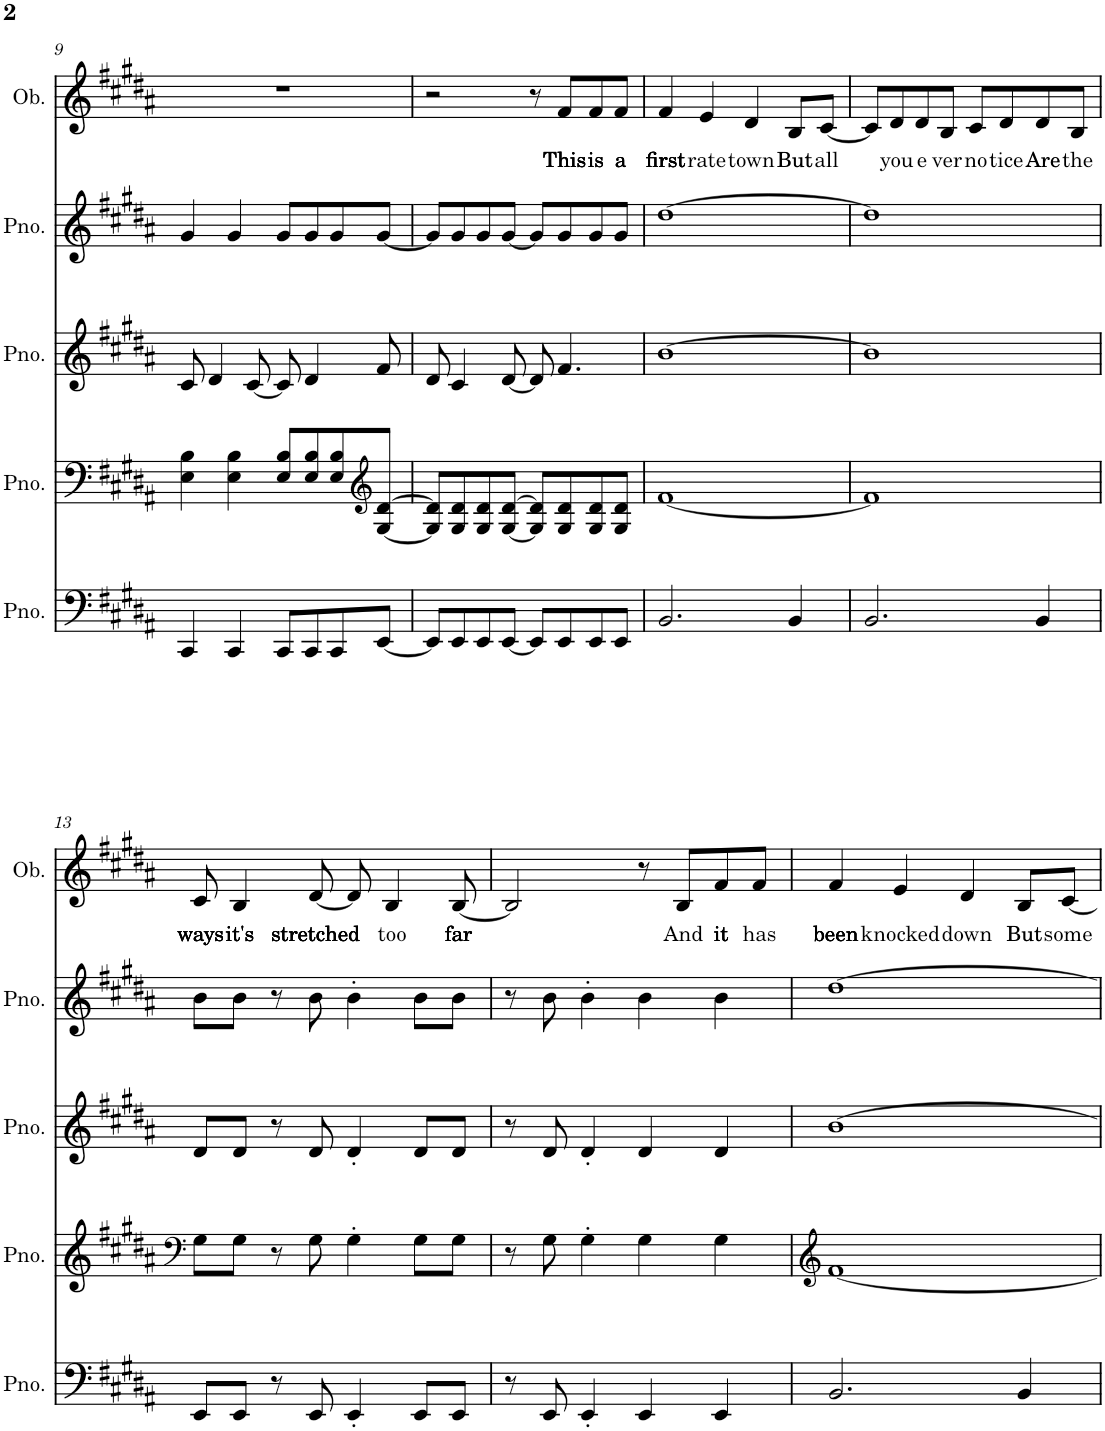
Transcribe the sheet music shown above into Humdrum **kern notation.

**kern	**kern	**kern	**kern	**kern	**text
*part5	*part4	*part3	*part2	*part1	*part1
*staff5	*staff4	*staff3	*staff2	*staff1	*staff1
*I"Piano, :bassNotes	*I"Piano, :tenorVoice	*I"Piano, :altoNotes	*I"Piano, :sopranoVoice	*I"Oboe, :soloVoice	*
*I'Pno.	*I'Pno.	*I'Pno.	*I'Pno.	*I'Ob.	*
!!LO:PB:g=z
*clefF4	*clefF4	*clefG2	*clefG2	*clefG2	*
*k[f#c#g#d#a#]	*k[f#c#g#d#a#]	*k[f#c#g#d#a#]	*k[f#c#g#d#a#]	*k[f#c#g#d#a#]	*
*M4/4	*M4/4	*M4/4	*M4/4	*M4/4	*
=9	=9	=9	=9	=9	=9
4CC#/	4E\ 4B\	8c#/	4g#/	1r	.
.	.	4d#/	.	.	.
4CC#/	4E\ 4B\	.	4g#/	.	.
.	.	[8c#/	.	.	.
8CC#/L	8E/ 8B/L	8c#/]	8g#/L	.	.
8CC#/	8E/ 8B/	4d#/	8g#/	.	.
8CC#/	8E/ 8B/	.	8g#/	.	.
*	*clefG2	*	*	*	*
[8EE/J	[8G#/ [8d#/J	8f#/	[8g#/J	.	.
=10	=10	=10	=10	=10	=10
8EE/L]	8G#/] 8d#/]L	8d#/	8g#/L]	2r	.
8EE/	8G#/ 8d#/	4c#/	8g#/	.	.
8EE/	8G#/ 8d#/	.	8g#/	.	.
[8EE/J	[8G#/ [8d#/J	[8d#/	[8g#/J	.	.
8EE/L]	8G#/] 8d#/]L	8d#/]	8g#/L]	8r	.
!	!	!	!	!	!LO:LY:b
8EE/	8G#/ 8d#/	4.f#/	8g#/	8f#/L	This
!	!	!	!	!	!LO:LY:b
8EE/	8G#/ 8d#/	.	8g#/	8f#/	is
!	!	!	!	!	!LO:LY:b
8EE/J	8G#/ 8d#/J	.	8g#/J	8f#/J	a
=11	=11	=11	=11	=11	=11
!	!	!	!	!	!LO:LY:b
2.BB/	[1f#	[1b	[1dd#	4f#/	first
!	!	!	!	!	!LO:LY:b
.	.	.	.	4e/	rate
!	!	!	!	!	!LO:LY:b
.	.	.	.	4d#/	town
!	!	!	!	!	!LO:LY:b
4BB/	.	.	.	8B/L	But
!	!	!	!	!	!LO:LY:b
.	.	.	.	[8c#/J	all
=12	=12	=12	=12	=12	=12
2.BB/	1f#]	1b]	1dd#]	8c#/L]	.
!	!	!	!	!	!LO:LY:b
.	.	.	.	8d#/	you
!	!	!	!	!	!LO:LY:b
.	.	.	.	8d#/	e
!	!	!	!	!	!LO:LY:b
.	.	.	.	8B/J	ver
!	!	!	!	!	!LO:LY:b
.	.	.	.	8c#/L	no
!	!	!	!	!	!LO:LY:b
.	.	.	.	8d#/	tice
!	!	!	!	!	!LO:LY:b
4BB/	.	.	.	8d#/	Are
!	!	!	!	!	!LO:LY:b
.	.	.	.	8B/J	the
!!LO:LB:g=z
=13	=13	=13	=13	=13	=13
*	*clefF4	*	*	*	*
!	!	!	!	!	!LO:LY:b
8EE/L	8G#\L	8d#/L	8b\L	8c#/	ways
!	!	!	!	!	!LO:LY:b
8EE/J	8G#\J	8d#/J	8b\J	4B/	it's
8r	8r	8r	8r	.	.
!	!	!	!	!	!LO:LY:b
8EE/	8G#\	8d#/	8b\	[8d#/	stretched
4EE'/	4G#'\	4d#'/	4b'\	8d#/]	.
!	!	!	!	!	!LO:LY:b
.	.	.	.	4B/	too
8EE/L	8G#\L	8d#/L	8b\L	.	.
!	!	!	!	!	!LO:LY:b
8EE/J	8G#\J	8d#/J	8b\J	[8B/	far
=14	=14	=14	=14	=14	=14
8r	8r	8r	8r	2B/]	.
8EE/	8G#\	8d#/	8b\	.	.
4EE'/	4G#'\	4d#'/	4b'\	.	.
4EE/	4G#\	4d#/	4b\	8r	.
!	!	!	!	!	!LO:LY:b
.	.	.	.	8B/L	And
!	!	!	!	!	!LO:LY:b
4EE/	4G#\	4d#/	4b\	8f#/	it
!	!	!	!	!	!LO:LY:b
.	.	.	.	8f#/J	has
=15	=15	=15	=15	=15	=15
*	*clefG2	*	*	*	*
!	!	!	!	!	!LO:LY:b
2.BB/	[1f#	[1b	[1dd#	4f#/	been
!	!	!	!	!	!LO:LY:b
.	.	.	.	4e/	knocked
!	!	!	!	!	!LO:LY:b
.	.	.	.	4d#/	down
!	!	!	!	!	!LO:LY:b
4BB/	.	.	.	8B/L	But
!	!	!	!	!	!LO:LY:b
.	.	.	.	[8c#/J	some
=	=	=	=	=	=
*-	*-	*-	*-	*-	*-
